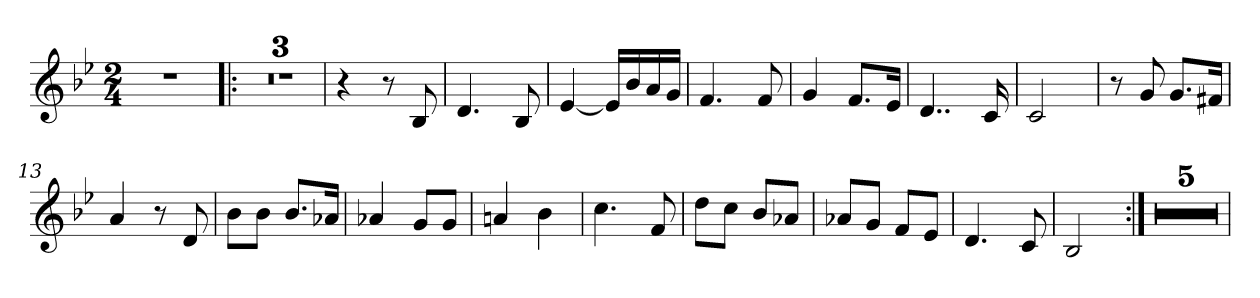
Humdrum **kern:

**kern
*part1
*staff1
*clefG2
*k[b-e-]
*M2/4
=1
2r
=2!|:
2r
=3
2r
=4
2r
=5
4r
8r
8B-/
=6
4.d/
8B-/
=7
[4e-/
16e-/LL]
16b-/
16a/
16g/JJ
=8
4.f/
8f/
=9
4g/
8.f/L
16e-/Jk
=10
4..d/
16c/
=11
2c/
=12
8r
8g/
8.g/L
16f#X/Jk
=13
4a/
8r
8d/
!!LO:LB:g=z
=14
8b-\L
8b-\J
8.b-/L
16a-X/Jk
=15
4a-X/
8g/L
8g/J
=16
4an/
4b-\
=17
4.cc\
8f/
=18
8dd\L
8cc\J
8b-/L
8a-X/J
=19
8a-X/L
8g/J
8f/L
8e-/J
=20
4.d/
8c/
=21
2B-/
=22:|!
2r
=23
2r
=24
2r
=25
2r
=26
2r
=
*-
